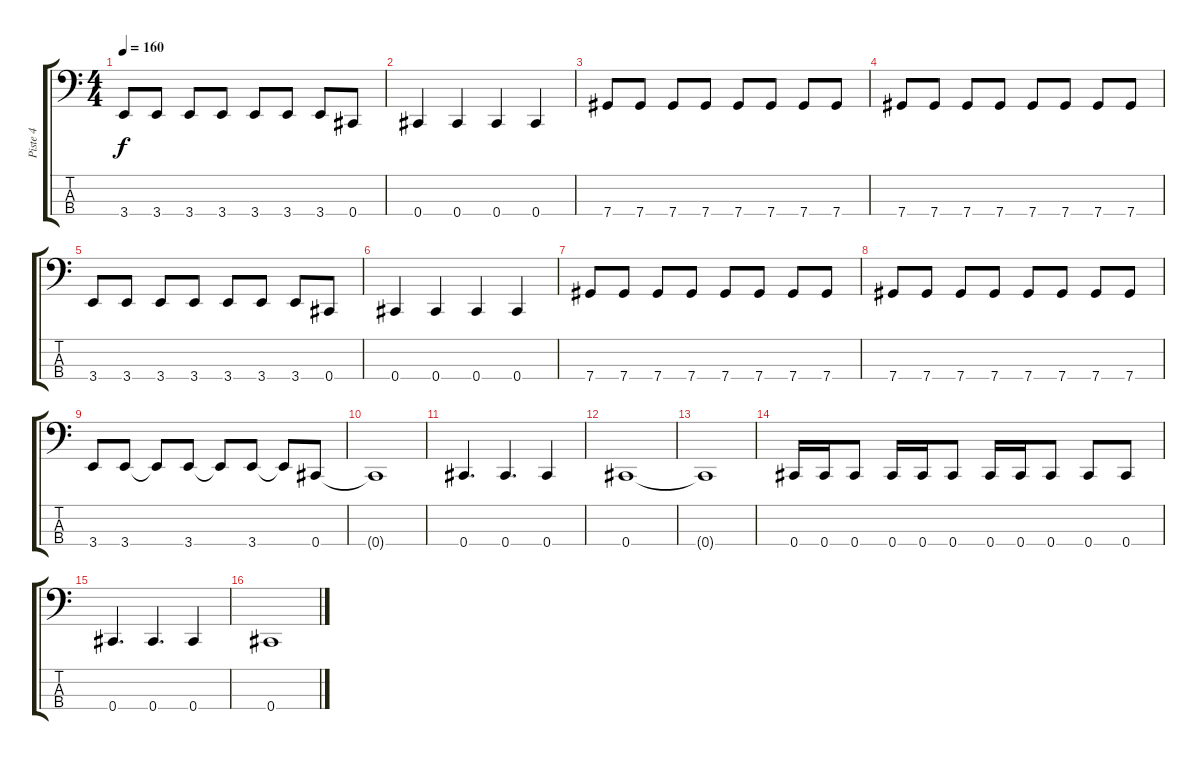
\track ("Piste 4" "Piste 4") {instrument electricbassfinger}
\staff {score tabs}
\tuning (Gb2 Db2 Ab1 Db1) {hide}
\ts (4 4)
\tempo 160
\clef f4
\ks c
3.4.8{dy f} 3.4.8 3.4.8 3.4.8 3.4.8 3.4.8 3.4.8 0.4.8 |
0.4.4 0.4.4 0.4.4 0.4.4 |
7.4.8 7.4.8 7.4.8 7.4.8 7.4.8 7.4.8 7.4.8 7.4.8 |
7.4.8 7.4.8 7.4.8 7.4.8 7.4.8 7.4.8 7.4.8 7.4.8 |
3.4.8 3.4.8 3.4.8 3.4.8 3.4.8 3.4.8 3.4.8 0.4.8 |
0.4.4 0.4.4 0.4.4 0.4.4 |
7.4.8 7.4.8 7.4.8 7.4.8 7.4.8 7.4.8 7.4.8 7.4.8 |
7.4.8 7.4.8 7.4.8 7.4.8 7.4.8 7.4.8 7.4.8 7.4.8 |
3.4.8 3.4.8 3.4{t}.8 3.4.8 3.4{t}.8 3.4.8 3.4{t}.8 0.4.8 |
0.4{t}.1 |
0.4.4{d} 0.4.4{d} 0.4.4 |
0.4.1 |
0.4{t}.1 |
0.4.16 0.4.16 0.4.8 0.4.16 0.4.16 0.4.8 0.4.16 0.4.16 0.4.8 0.4.8 0.4.8 |
0.4.4{d} 0.4.4{d} 0.4.4 |
0.4.1
